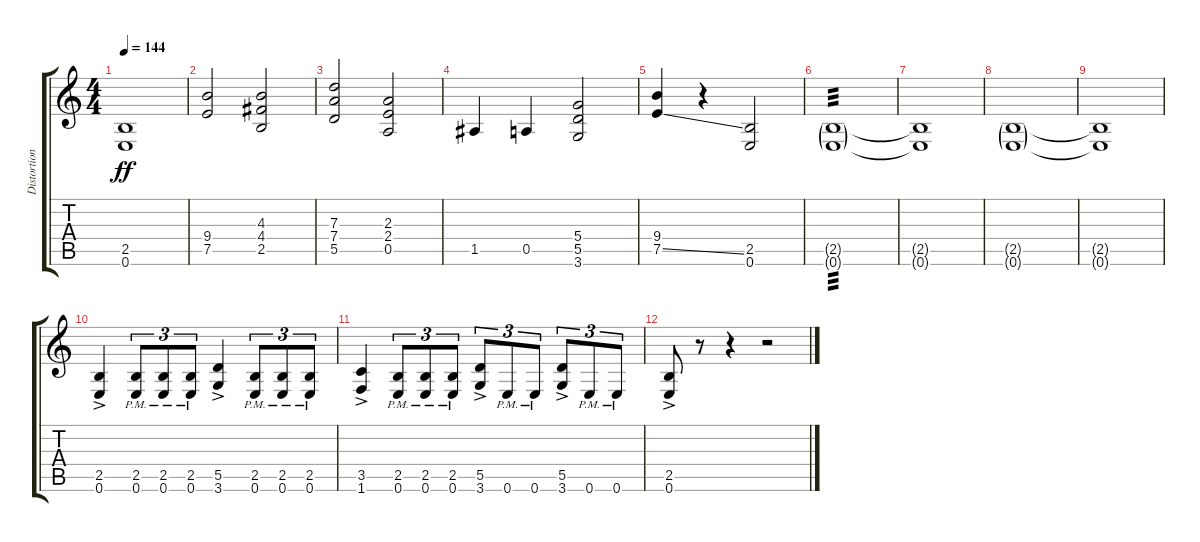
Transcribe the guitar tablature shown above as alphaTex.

\track ("Distortion Guitar 2" "Distortion") {instrument distortionguitar}
\staff {score tabs}
\tuning (E4 B3 G3 D3 A2 E2) {hide}
\ts (4 4)
\tempo 144
\clef g2
\ks c
(2.5{t} 0.6{t}).1{dy ff} |
(9.4 7.5).2 (4.3 4.4 2.5).2 |
(7.3 7.4 5.5).2 (2.3 2.4 0.5).2 |
1.5.4 0.5.4 (5.4 5.5 3.6).2 |
(9.4 7.5{ss}).4 r.4 (2.5 0.6).2 |
(2.5{g} 0.6{g}).1{tp 3} |
(2.5{t} 0.6{t}).1 |
(2.5{g} 0.6{g}).1 |
(2.5{t} 0.6{t}).1 |
(2.5{ac} 0.6{ac}).4 (2.5{pm} 0.6{pm}).8{tu (3 2)} (2.5{pm} 0.6{pm}).8{tu (3 2)} (2.5{pm} 0.6{pm}).8{tu (3 2)} (5.5{ac} 3.6{ac}).4 (2.5{pm} 0.6{pm}).8{tu (3 2)} (2.5{pm} 0.6{pm}).8{tu (3 2)} (2.5{pm} 0.6{pm}).8{tu (3 2)} |
(3.5{ac} 1.6{ac}).4 (2.5{pm} 0.6{pm}).8{tu (3 2)} (2.5{pm} 0.6{pm}).8{tu (3 2)} (2.5{pm} 0.6{pm}).8{tu (3 2)} (5.5{ac} 3.6{ac}).8{tu (3 2)} 0.6{pm}.8{tu (3 2)} 0.6{pm}.8{tu (3 2)} (5.5{ac} 3.6{ac}).8{tu (3 2)} 0.6{pm}.8{tu (3 2)} 0.6{pm}.8{tu (3 2)} |
(2.5{ac} 0.6{ac}).8 r.8 r.4 r.2
